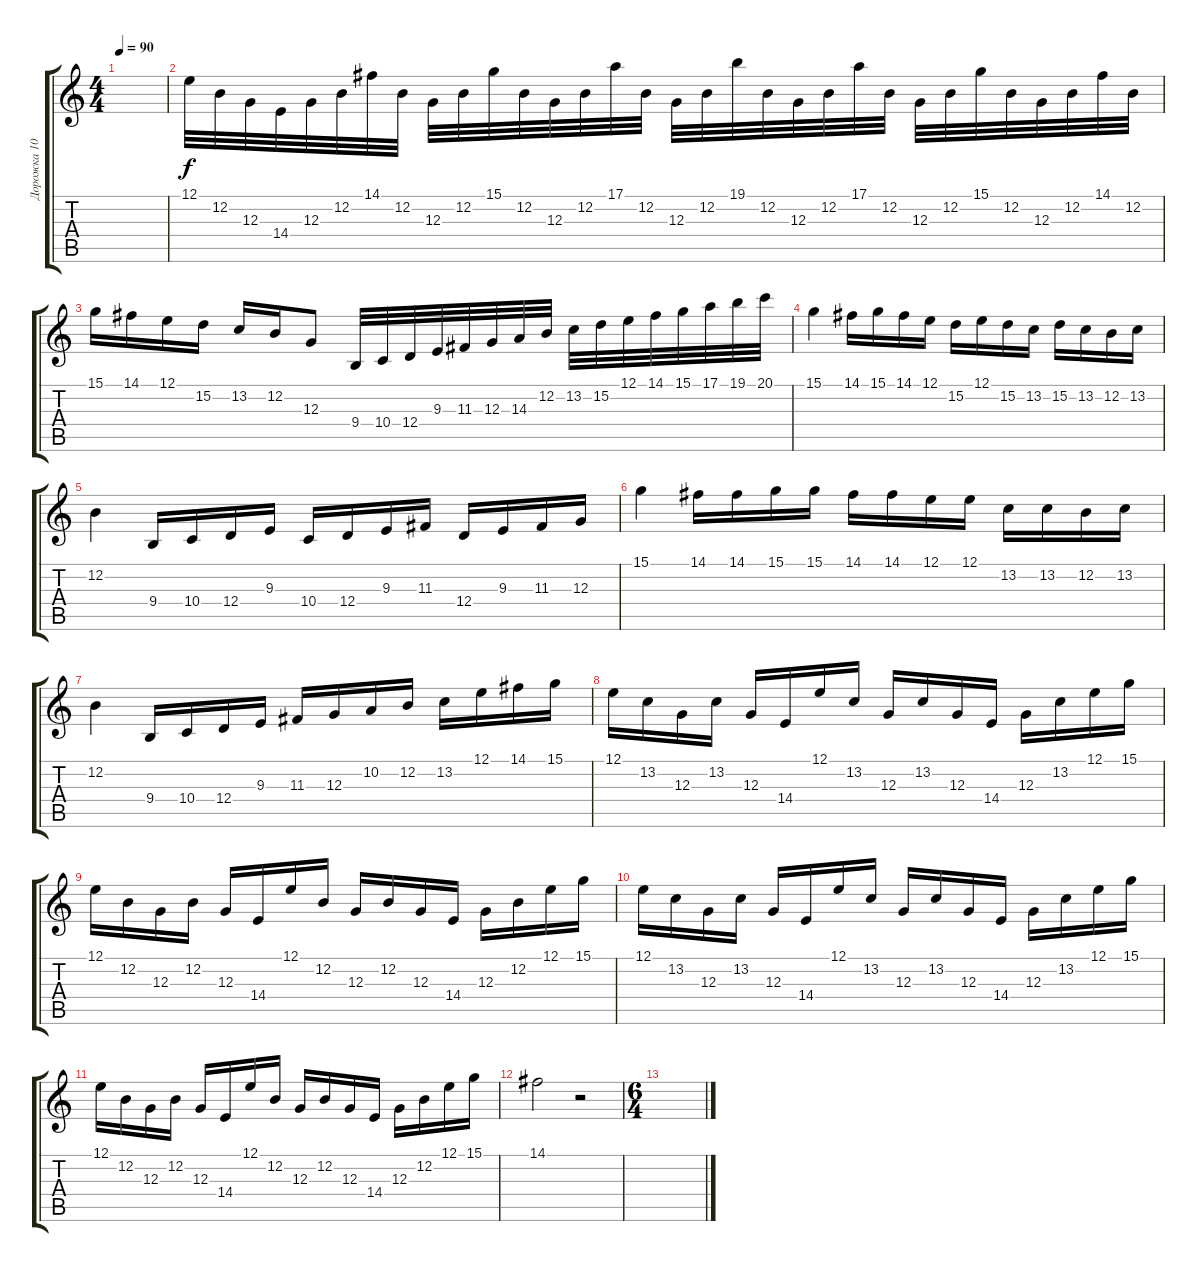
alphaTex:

\track ("Дорожка 10" "Дорожка 10") {instrument lead2sawtooth}
\staff {score tabs}
\tuning (E4 B3 G3 D3 A2 E2) {hide}
\ts (4 4)
\tempo 90
\clef g2
\ks c
|
12.1.32 12.2.32 12.3.32 14.4.32 12.3.32 12.2.32 14.1.32 12.2.32 12.3.32 12.2.32 15.1.32 12.2.32 12.3.32 12.2.32 17.1.32 12.2.32 12.3.32 12.2.32 19.1.32 12.2.32 12.3.32 12.2.32 17.1.32 12.2.32 12.3.32 12.2.32 15.1.32 12.2.32 12.3.32 12.2.32 14.1.32 12.2.32 |
15.1.16 14.1.16 12.1.16 15.2.16 13.2.16 12.2.16 12.3.8 9.4.32 10.4.32 12.4.32 9.3.32 11.3.32 12.3.32 14.3.32 12.2.32 13.2.32 15.2.32 12.1.32 14.1.32 15.1.32 17.1.32 19.1.32 20.1.32 |
15.1.4 14.1.16 15.1.16 14.1.16 12.1.16 15.2.16 12.1.16 15.2.16 13.2.16 15.2.16 13.2.16 12.2.16 13.2.16 |
12.2.4 9.4.16 10.4.16 12.4.16 9.3.16 10.4.16 12.4.16 9.3.16 11.3.16 12.4.16 9.3.16 11.3.16 12.3.16 |
15.1.4 14.1.16 14.1.16 15.1.16 15.1.16 14.1.16 14.1.16 12.1.16 12.1.16 13.2.16 13.2.16 12.2.16 13.2.16 |
12.2.4 9.4.16 10.4.16 12.4.16 9.3.16 11.3.16 12.3.16 10.2.16 12.2.16 13.2.16 12.1.16 14.1.16 15.1.16 |
12.1.16 13.2.16 12.3.16 13.2.16 12.3.16 14.4.16 12.1.16 13.2.16 12.3.16 13.2.16 12.3.16 14.4.16 12.3.16 13.2.16 12.1.16 15.1.16 |
12.1.16 12.2.16 12.3.16 12.2.16 12.3.16 14.4.16 12.1.16 12.2.16 12.3.16 12.2.16 12.3.16 14.4.16 12.3.16 12.2.16 12.1.16 15.1.16 |
12.1.16 13.2.16 12.3.16 13.2.16 12.3.16 14.4.16 12.1.16 13.2.16 12.3.16 13.2.16 12.3.16 14.4.16 12.3.16 13.2.16 12.1.16 15.1.16 |
12.1.16 12.2.16 12.3.16 12.2.16 12.3.16 14.4.16 12.1.16 12.2.16 12.3.16 12.2.16 12.3.16 14.4.16 12.3.16 12.2.16 12.1.16 15.1.16 |
14.1.2 r.2 |
\ts (6 4)
